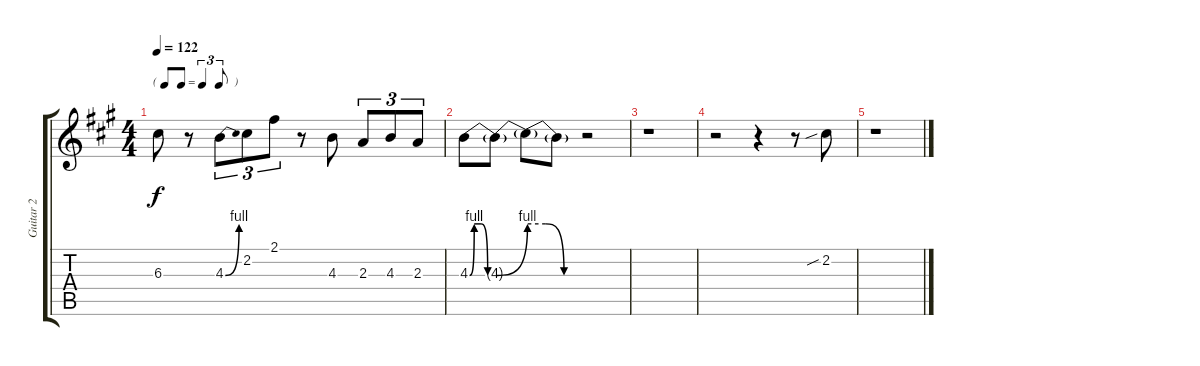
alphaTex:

\track ("Guitar 2" "Guitar 2") {instrument electricguitarclean}
\staff {score tabs}
\tuning (E4 B3 G3 D3 A2 E2) {hide}
\ts (4 4)
\tf triplet8th
\tempo 122
\clef g2
\ks a
6.3{t}.8{dy f} r.8 4.3{be (bend 0 0 60 4)}.8{tu (3 2)} 2.2.8{tu (3 2)} 2.1.8{tu (3 2)} r.8 4.3.8 2.3.8{tu (3 2)} 4.3.8{tu (3 2)} 2.3.8{tu (3 2)} |
4.3{be (custom 0 0 10 4 25 4 40 0 60 0)}.8 4.3{be (bend 0 0 60 4) t}.8 4.3{be (custom 0 4 20 4 40 0 60 0) t}.8 4.3{t}.8 r.2 |
r.1 |
r.2 r.4 r.8 2.2{sib}.8 |
r.1
